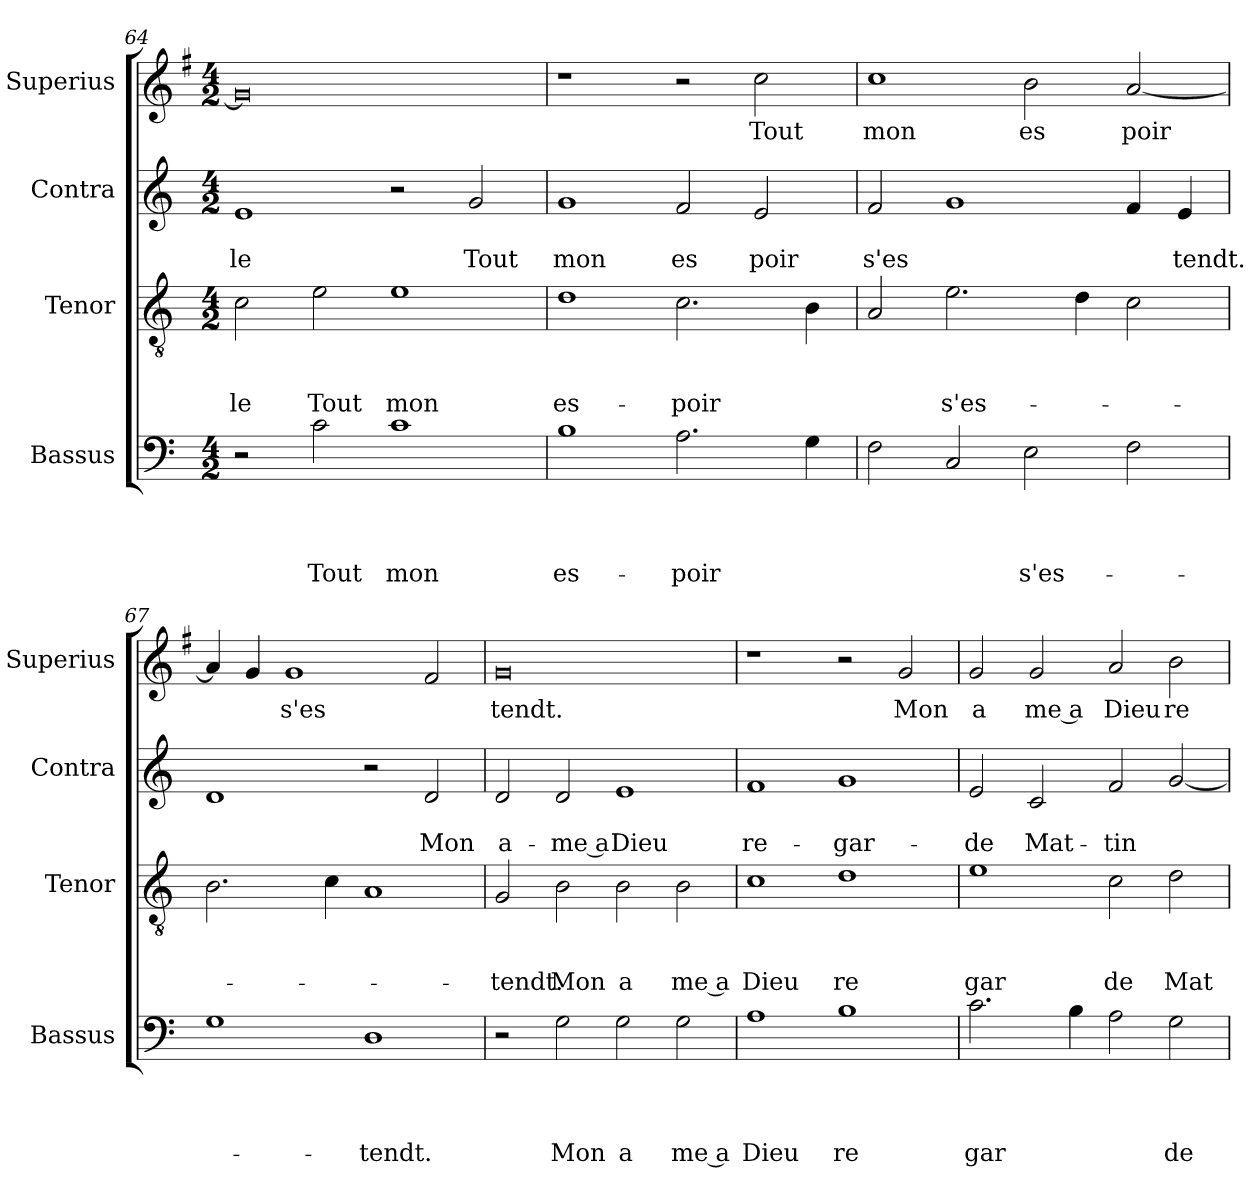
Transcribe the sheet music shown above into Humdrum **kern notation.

**kern	**text	**text	**text	**text	**kern	**text	**text	**text	**kern	**text	**text	**kern	**text
*part4	*part4	*part4	*part4	*part4	*part3	*part3	*part3	*part3	*part2	*part2	*part2	*part1	*part1
*staff4	*staff4	*staff4	*staff4	*staff4	*staff3	*staff3	*staff3	*staff3	*staff2	*staff2	*staff2	*staff1	*staff1
*I"Bassus	*	*	*	*	*I"Tenor	*	*	*	*I"Contra	*	*	*I"Superius	*
*I'Bassus	*	*	*	*	*I'Tenor	*	*	*	*I'Contra	*	*	*I'Superius	*
*clefF4	*	*	*	*	*clefGv2	*	*	*	*clefG2	*	*	*clefG2	*
*	*	*	*	*	*	*	*	*	*	*	*	*ITrd-3c-5	*
*k[]	*	*	*	*	*k[]	*	*	*	*k[]	*	*	*k[]	*
*C:	*	*	*	*	*C:	*	*	*	*C:	*	*	*C:	*
*M4/2	*	*	*	*	*M4/2	*	*	*	*M4/2	*	*	*M4/2	*
=64	=64	=64	=64	=64	=64	=64	=64	=64	=64	=64	=64	=64	=64
!	!	!	!	!	!	!	!	!LO:LY:b	!	!	!LO:LY:b	!	!
2r	.	.	.	.	2c\	.	.	-le	1e	.	le	0cc]	.
!	!	!	!	!LO:LY:b	!	!	!	!LO:LY:b	!	!	!	!	!
2c\	.	.	.	Tout	2e\	.	.	Tout	.	.	.	.	.
!	!	!	!	!LO:LY:b	!	!	!	!LO:LY:b	!	!	!	!	!
1c	.	.	.	mon	1e	.	.	mon	2r	.	.	.	.
!	!	!	!	!	!	!	!	!	!	!	!LO:LY:b	!	!
.	.	.	.	.	.	.	.	.	2g/	.	Tout	.	.
=65	=65	=65	=65	=65	=65	=65	=65	=65	=65	=65	=65	=65	=65
!	!	!	!	!LO:LY:b	!	!	!	!LO:LY:b	!	!	!LO:LY:b	!	!
1B	.	.	.	es-	1d	.	.	es-	1g	.	mon	1r	.
!	!	!	!	!LO:LY:b	!	!	!	!LO:LY:b	!	!	!LO:LY:b	!	!
2.A\	.	.	.	-poir	2.c\	.	.	-poir	2f/	.	es	2r	.
!	!	!	!	!	!	!	!	!	!	!	!LO:LY:b	!	!LO:LY:b
.	.	.	.	.	.	.	.	.	2e/	.	poir	2ff\	Tout
4G\	.	.	.	.	4B\	.	.	.	.	.	.	.	.
=66	=66	=66	=66	=66	=66	=66	=66	=66	=66	=66	=66	=66	=66
!	!	!	!	!	!	!	!	!	!	!	!LO:LY:b	!	!LO:LY:b
2F\	.	.	.	.	2A/	.	.	.	2f/	.	s'es	1ff	mon
!	!	!	!	!	!	!	!	!LO:LY:b	!	!	!	!	!
2C/	.	.	.	.	2.e\	.	.	s'es-	1g	.	.	.	.
!	!	!	!	!LO:LY:b	!	!	!	!	!	!	!	!	!LO:LY:b
2E\	.	.	.	s'es-	.	.	.	.	.	.	.	2ee\	es
.	.	.	.	.	4d\	.	.	.	.	.	.	.	.
!	!	!	!	!	!	!	!	!	!	!	!	!	!LO:LY:b
2F\	.	.	.	.	2c\	.	.	.	4f/	.	.	[<2dd/	poir
!	!	!	!	!	!	!	!	!	!	!	!LO:LY:b	!	!
.	.	.	.	.	.	.	.	.	4e/	.	tendt.	.	.
=67	=67	=67	=67	=67	=67	=67	=67	=67	=67	=67	=67	=67	=67
1G	.	.	.	.	2.B\	.	.	.	1d	.	.	4dd/]	.
.	.	.	.	.	.	.	.	.	.	.	.	4cc/	.
!	!	!	!	!	!	!	!	!	!	!	!	!	!LO:LY:b
.	.	.	.	.	.	.	.	.	.	.	.	1cc	s'es
.	.	.	.	.	4c\	.	.	.	.	.	.	.	.
!	!	!	!	!LO:LY:b	!	!	!	!	!	!	!	!	!
1D	.	.	.	-tendt.	1A	.	.	.	2r	.	.	.	.
!	!	!	!	!	!	!	!	!	!	!	!LO:LY:b	!	!
.	.	.	.	.	.	.	.	.	2d/	.	Mon	2b/	.
!!LO:LB:g=z
=68	=68	=68	=68	=68	=68	=68	=68	=68	=68	=68	=68	=68	=68
!	!	!	!	!	!	!	!	!LO:LY:b	!	!	!LO:LY:b	!	!LO:LY:b
2r	.	.	.	.	2G/	.	.	-tendt.	2d/	.	a-	0cc	tendt.
!	!	!	!	!LO:LY:b	!	!	!	!LO:LY:b	!	!	!LO:LY:b:rj	!	!
2G\	.	.	.	Mon	2B\	.	.	Mon	2d/	.	-me a	.	.
!	!	!	!	!LO:LY:b	!	!	!	!LO:LY:b	!	!	!LO:LY:b	!	!
2G\	.	.	.	a	2B\	.	.	a	1e	.	Dieu	.	.
!	!	!	!	!LO:LY:b:rj	!	!	!	!LO:LY:b:rj	!	!	!	!	!
2G\	.	.	.	me a	2B\	.	.	me a	.	.	.	.	.
=69	=69	=69	=69	=69	=69	=69	=69	=69	=69	=69	=69	=69	=69
!	!	!	!	!LO:LY:b	!	!	!	!LO:LY:b	!	!	!LO:LY:b	!	!
1A	.	.	.	Dieu	1c	.	.	Dieu	1f	.	re-	1r	.
!	!	!	!	!LO:LY:b	!	!	!	!LO:LY:b	!	!	!LO:LY:b	!	!
1B	.	.	.	re	1d	.	.	re	1g	.	-gar-	2r	.
!	!	!	!	!	!	!	!	!	!	!	!	!	!LO:LY:b
.	.	.	.	.	.	.	.	.	.	.	.	2cc/	Mon
=70	=70	=70	=70	=70	=70	=70	=70	=70	=70	=70	=70	=70	=70
!	!	!	!	!LO:LY:b	!	!	!	!LO:LY:b	!	!	!LO:LY:b	!	!LO:LY:b
2.c\	.	.	.	gar	1e	.	.	gar	2e/	.	-de	2cc/	a
!	!	!	!	!	!	!	!	!	!	!	!LO:LY:b	!	!LO:LY:b:rj
.	.	.	.	.	.	.	.	.	2c/	.	Mat-	2cc/	me a
4B\	.	.	.	.	.	.	.	.	.	.	.	.	.
!	!	!	!	!	!	!	!	!LO:LY:b	!	!	!LO:LY:b	!	!LO:LY:b
2A\	.	.	.	.	2c\	.	.	de	2f/	.	-tin	2dd/	Dieu
!	!	!	!	!LO:LY:b	!	!	!	!LO:LY:b	!	!	!	!	!LO:LY:b
2G\	.	.	.	de	2d\	.	.	Mat	[<2g/	.	.	2ee\	re
=	=	=	=	=	=	=	=	=	=	=	=	=	=
*-	*-	*-	*-	*-	*-	*-	*-	*-	*-	*-	*-	*-	*-
